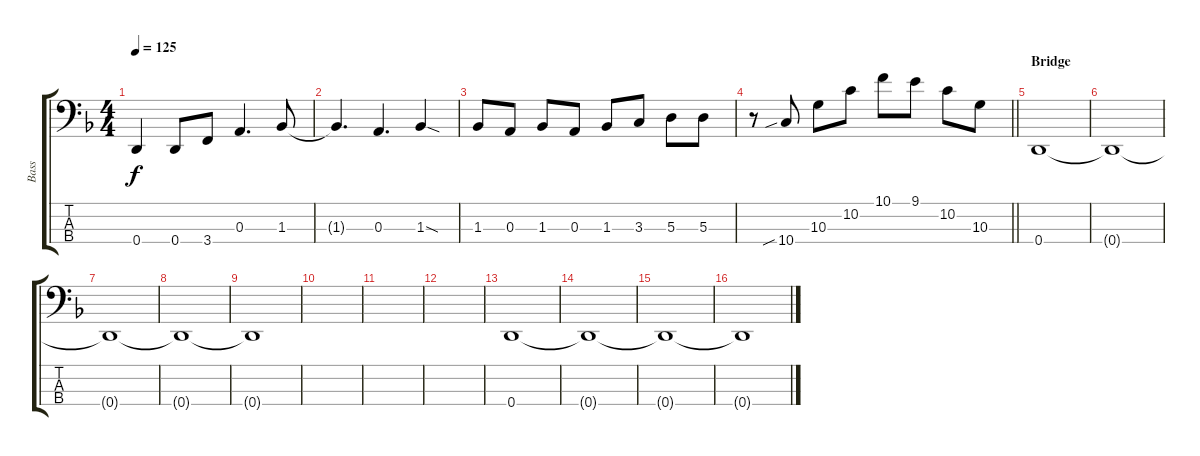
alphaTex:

\track ("Bass" "Bass") {instrument electricbassfinger}
\staff {score tabs}
\tuning (G2 D2 A1 D1) {hide}
\ts (4 4)
\tempo 125
\clef f4
\ks f
0.4.4{dy f} 0.4.8 3.4.8 0.3.4{d} 1.3.8 |
1.3{t}.4{d} 0.3.4{d} 1.3{sod}.4 |
1.3.8 0.3.8 1.3.8 0.3.8 1.3.8 3.3.8 5.3.8 5.3.8 |
\barLineRight lightlight
r.8 10.4{sib}.8 10.3.8 10.2.8 10.1.8 9.1.8 10.2.8 10.3.8 |
\section ("" "Bridge")
0.4.1 |
0.4{t}.1 |
0.4{t}.1 |
0.4{t}.1 |
0.4{t}.1 |
|
|
|
0.4.1 |
0.4{t}.1 |
0.4{t}.1 |
0.4{t}.1
